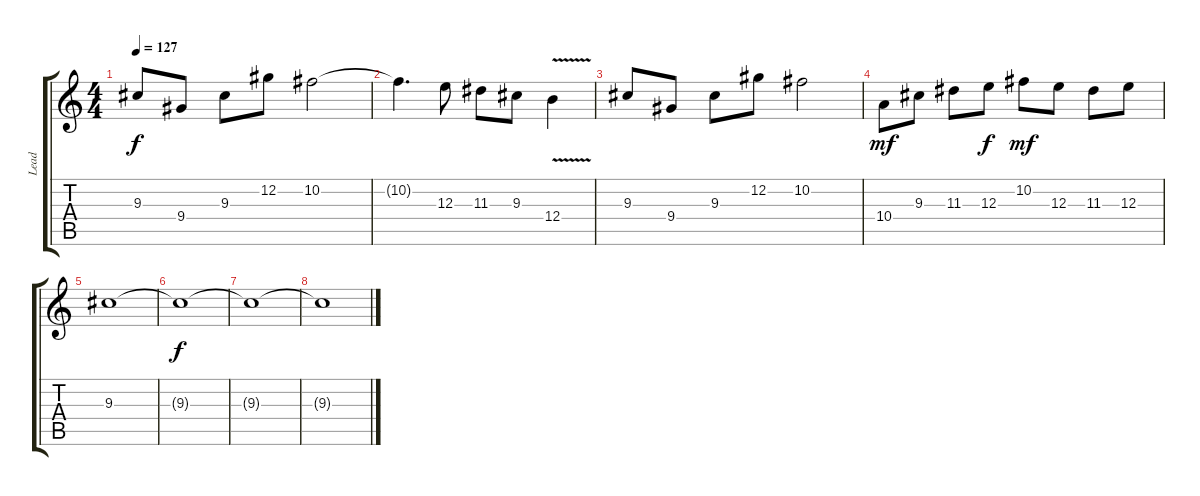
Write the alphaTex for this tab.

\track ("Lead" "Lead") {instrument distortionguitar}
\staff {score tabs}
\tuning (Db4 Ab3 E3 B2 Gb2 Db2) {hide}
\ts (4 4)
\tempo 127
\clef g2
\ks c
9.3.8{dy f} 9.4.8 9.3.8 12.2.8 10.2.2 |
10.2{t}.4{d} 12.3.8 11.3.8 9.3.8 12.4{v}.4 |
9.3.8 9.4.8 9.3.8 12.2.8 10.2.2 |
10.4.8{dy mf} 9.3.8 11.3.8 12.3.8{dy f} 10.2.8{dy mf} 12.3.8 11.3.8 12.3.8 |
9.3.1 |
9.3{t}.1{dy f} |
9.3{t}.1 |
9.3{t}.1
